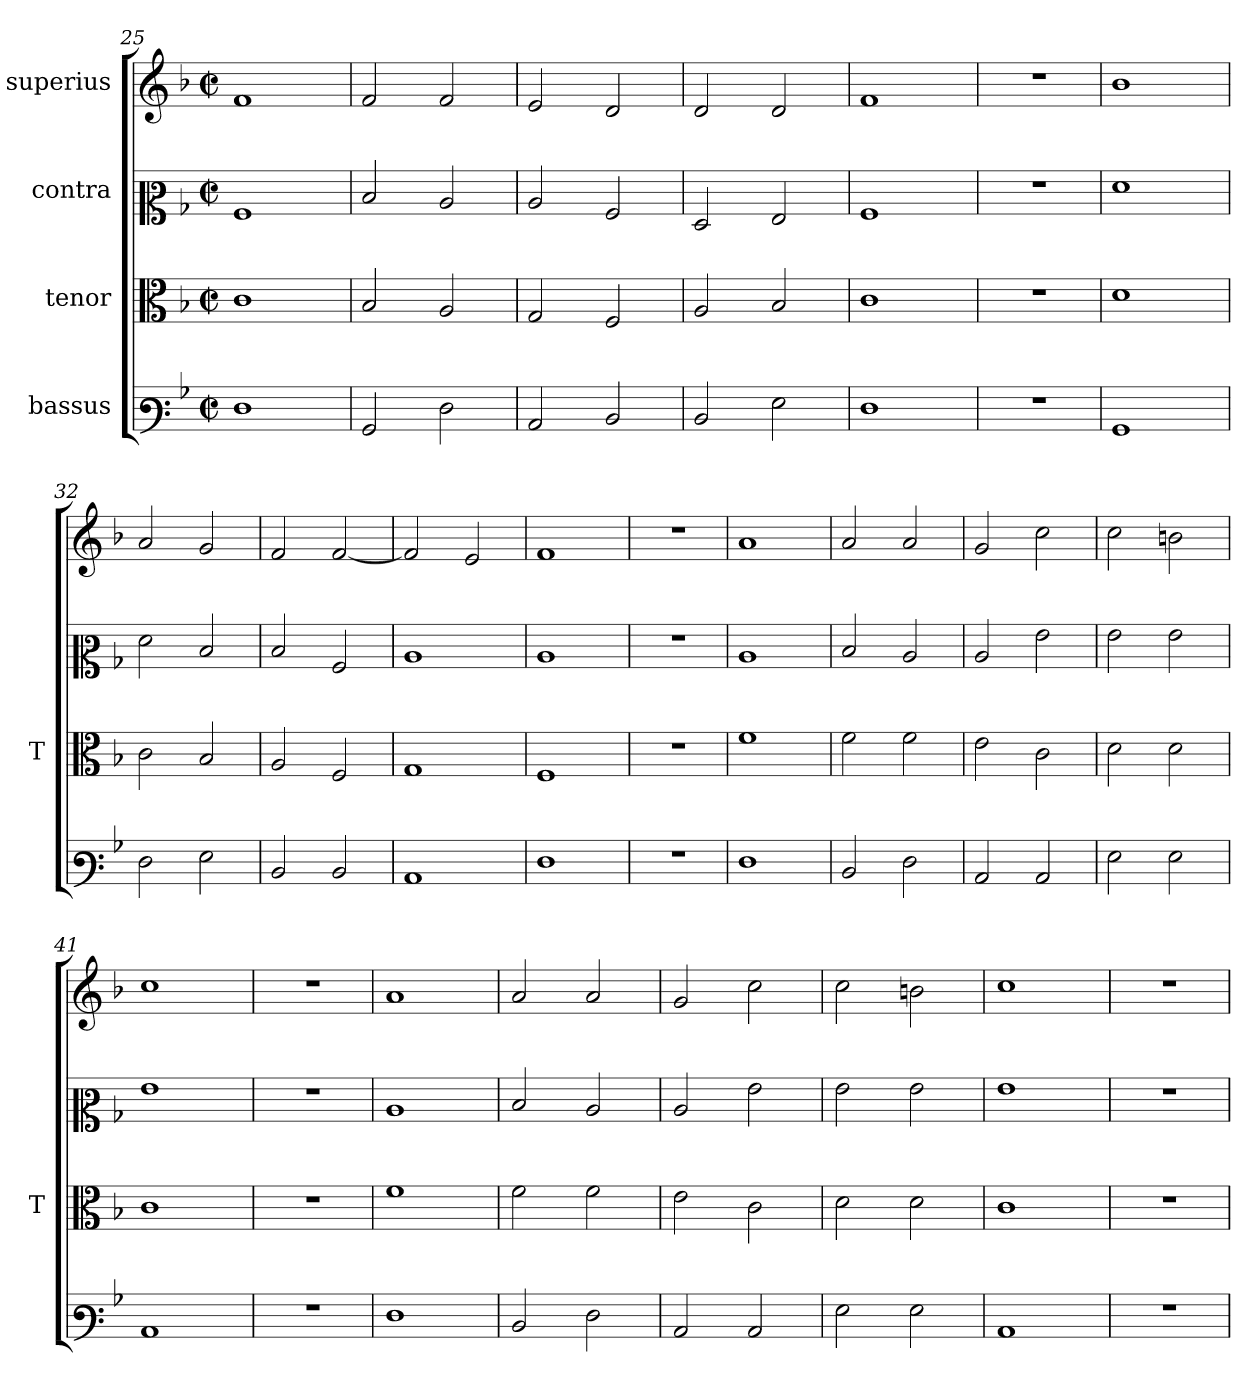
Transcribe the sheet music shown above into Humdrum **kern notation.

**kern	**kern	**kern	**kern
*part4	*part3	*part2	*part1
*staff4	*staff3	*staff2	*staff1
*I"bassus	*I"tenor	*I"contra	*I"superius
*	*I'T	*	*
*clefF3	*clefC3	*clefC2	*clefG2
*k[b-]	*k[b-]	*k[b-]	*k[b-]
*M2/2	*M2/2	*M2/2	*M2/2
*met(c|)	*met(c|)	*met(c|)	*met(c|)
=25	=25	=25	=25
1F	1c	1A	1f
=26	=26	=26	=26
2BB-	2B-	2d	2f
2F	2A	2c	2f
=27	=27	=27	=27
2C	2G	2c	2e
2D	2F	2A	2d
=28	=28	=28	=28
2D	2A	2F	2d
2G	2B-	2G	2d
=29	=29	=29	=29
1F	1c	1A	1f
=30	=30	=30	=30
1r	1r	1r	1r
=31	=31	=31	=31
1BB-	1d	1f	1b-
=32	=32	=32	=32
2F	2c	2f	2a
2G	2B-	2d	2g
=33	=33	=33	=33
2D	2A	2d	2f
2D	2F	2A	[2f
=34	=34	=34	=34
1C	1G	1c	2f]
.	.	.	2e
=35	=35	=35	=35
1F	1F	1c	1f
=36	=36	=36	=36
1r	1r	1r	1r
=37	=37	=37	=37
1F	1f	1c	1a
=38	=38	=38	=38
2D	2f	2d	2a
2F	2f	2c	2a
=39	=39	=39	=39
2C	2e	2c	2g
2C	2c	2g	2cc
=40	=40	=40	=40
2G	2d	2g	2cc
2G	2d	2g	2bn
=41	=41	=41	=41
1C	1c	1g	1cc
=42	=42	=42	=42
1r	1r	1r	1r
=43	=43	=43	=43
1F	1f	1c	1a
=44	=44	=44	=44
2D	2f	2d	2a
2F	2f	2c	2a
=45	=45	=45	=45
2C	2e	2c	2g
2C	2c	2g	2cc
=46	=46	=46	=46
2G	2d	2g	2cc
2G	2d	2g	2bn
=47	=47	=47	=47
1C	1c	1g	1cc
=48	=48	=48	=48
1r	1r	1r	1r
=	=	=	=
*-	*-	*-	*-
